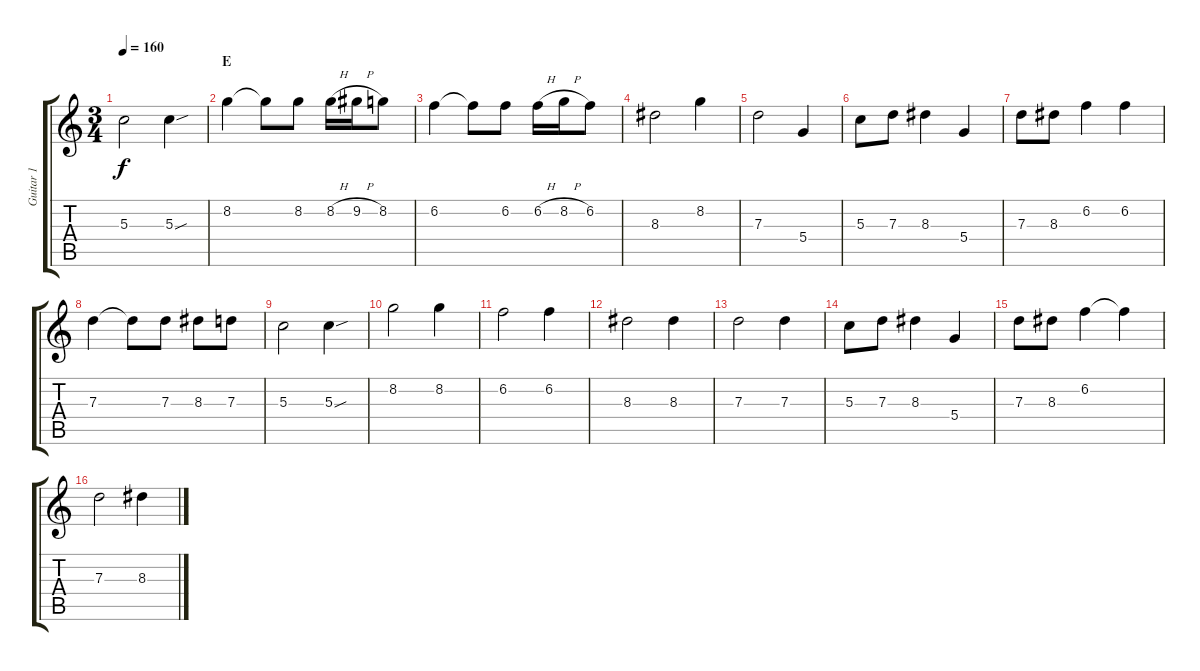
\track ("Guitar 1" "Guitar 1") {instrument acousticguitarnylon}
\staff {score tabs}
\tuning (E4 B3 G3 D3 A2 E2) {hide}
\ts (3 4)
\tempo 160
\clef g2
\ks c
5.3.2{dy f} 5.3{sou}.4 |
\section ("" "E")
8.2.4 8.2{t}.8 8.2.8 8.2{h}.16 9.2{h}.16 8.2.8 |
6.2.4 6.2{t}.8 6.2.8 6.2{h}.16 8.2{h}.16 6.2.8 |
8.3.2 8.2.4 |
7.3.2 5.4.4 |
5.3.8 7.3.8 8.3.4 5.4.4 |
7.3.8 8.3.8 6.2.4 6.2.4 |
7.3.4 7.3{t}.8 7.3.8 8.3.8 7.3.8 |
5.3.2 5.3{sou}.4 |
8.2.2 8.2.4 |
6.2.2 6.2.4 |
8.3.2 8.3.4 |
7.3.2 7.3.4 |
5.3.8 7.3.8 8.3.4 5.4.4 |
7.3.8 8.3.8 6.2.4 6.2{t}.4 |
7.3.2 8.3.4
